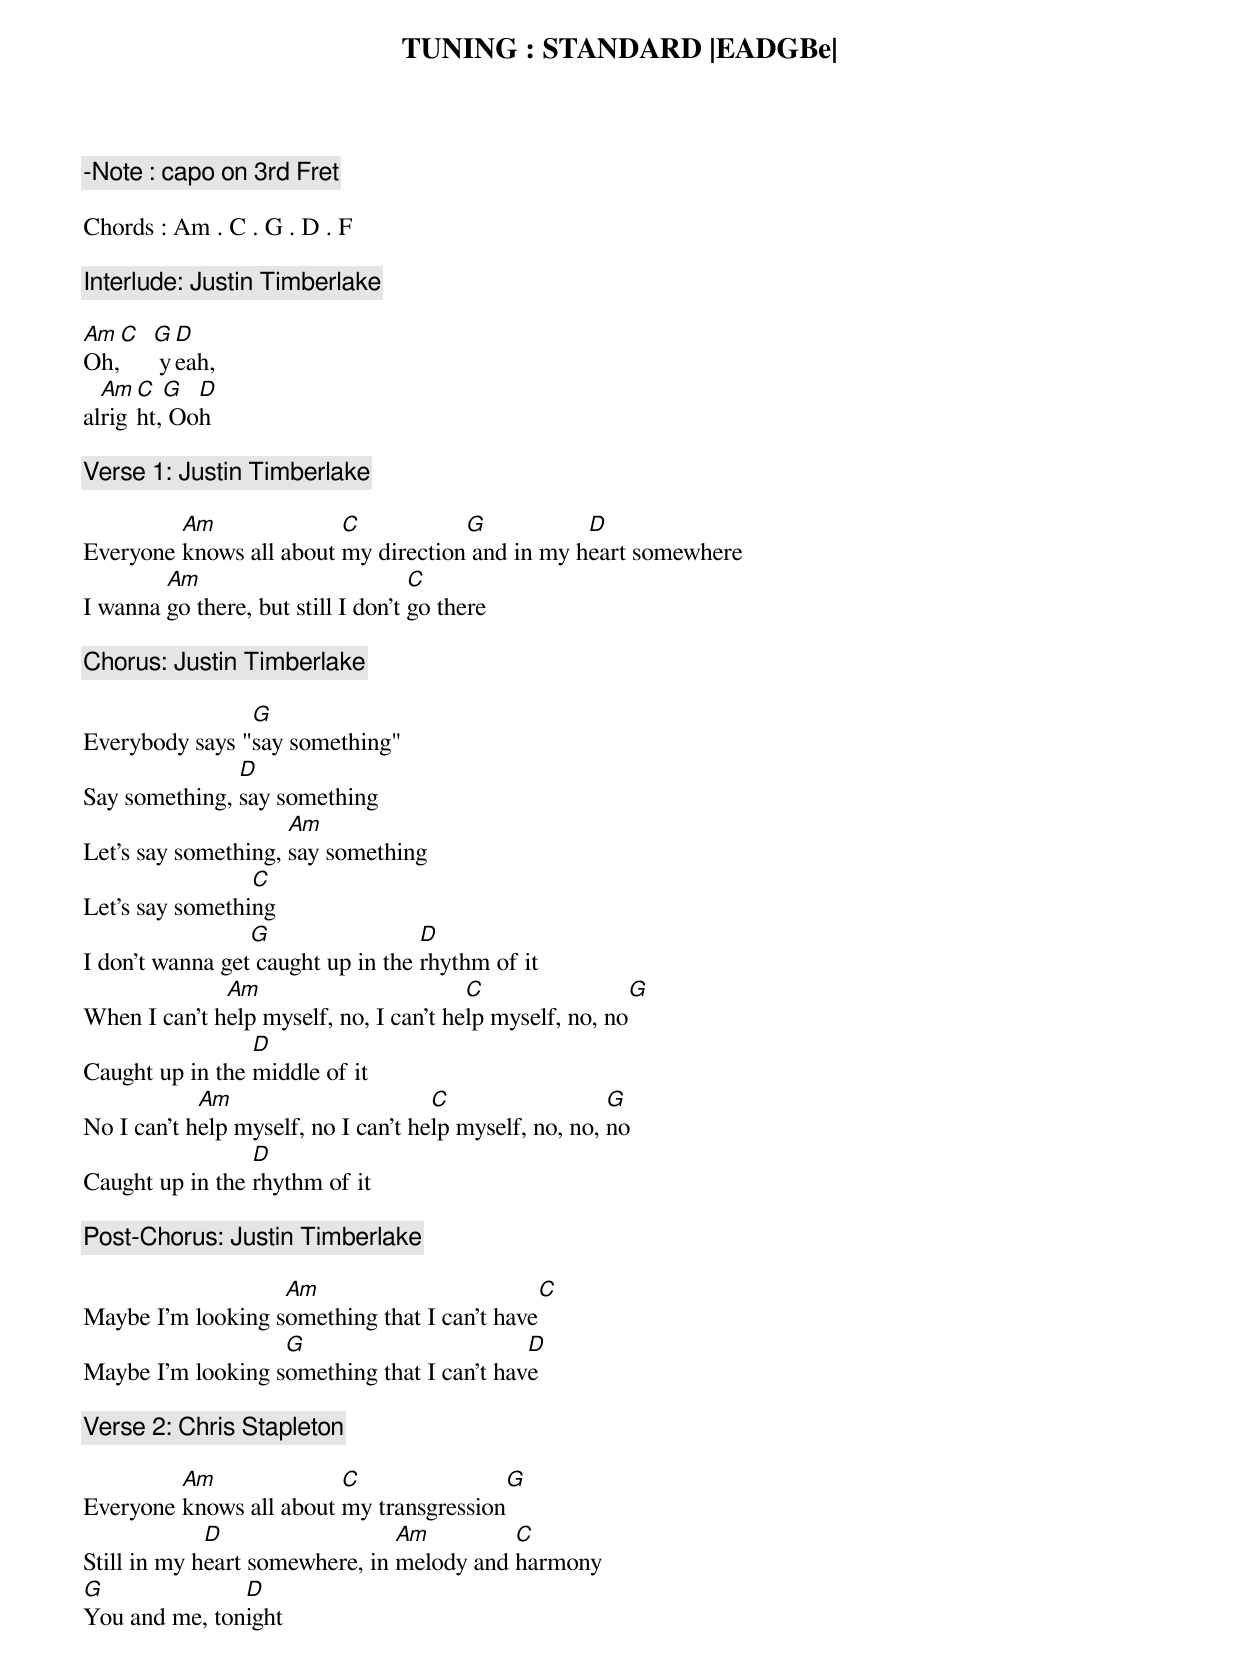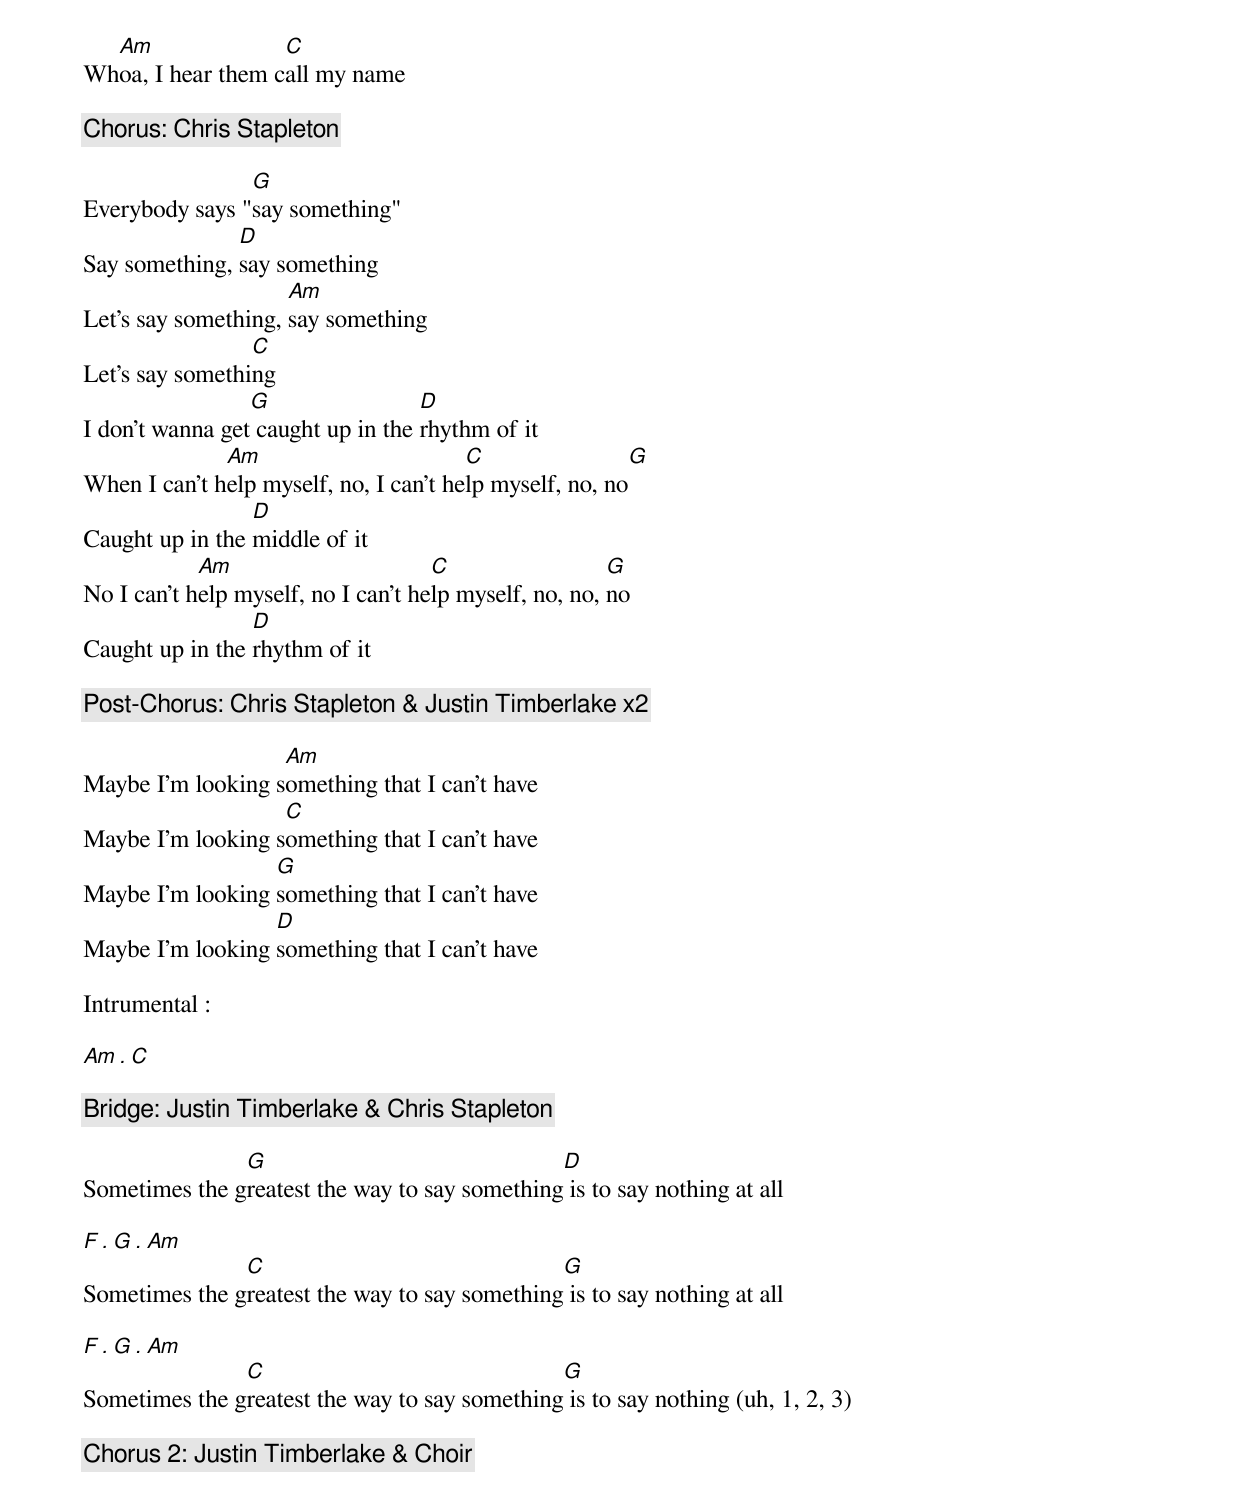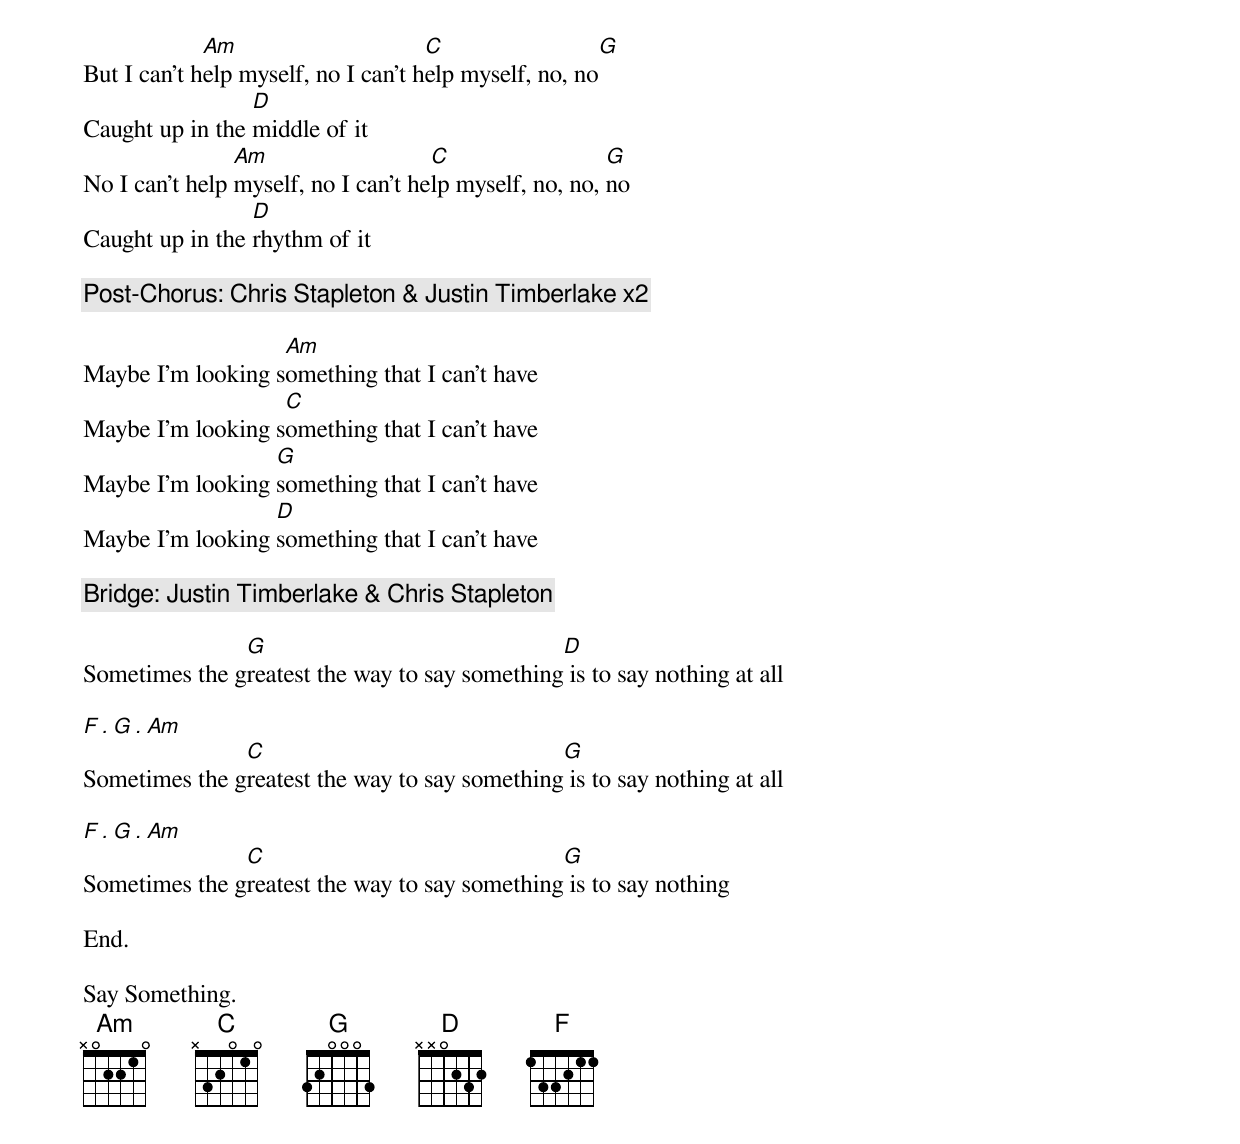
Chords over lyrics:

TUNING : STANDARD |EADGBe|

-Note : capo on 3rd Fret

Chords : Am . C . G . D . F

[Interlude: Justin Timberlake]

Am C G D
Oh,   yeah,
  Am C  G  D
alright, Ooh

[Verse 1: Justin Timberlake]

         Am              C           G           D
Everyone knows all about my direction and in my heart somewhere
        Am                          C
I wanna go there, but still I don't go there

[Chorus: Justin Timberlake]

                G
Everybody says "say something"
               D
Say something, say something
                     Am
Let's say something, say something
                 C
Let's say something
                 G                 D
I don't wanna get caught up in the rhythm of it
              Am                        C                G
When I can't help myself, no, I can't help myself, no, no
                 D
Caught up in the middle of it
            Am                       C                  G
No I can't help myself, no I can't help myself, no, no, no
                 D
Caught up in the rhythm of it

[Post-Chorus: Justin Timberlake]

                   Am                        C
Maybe I'm looking something that I can't have
                   G                        D
Maybe I'm looking something that I can't have

[Verse 2: Chris Stapleton]

         Am              C                G
Everyone knows all about my transgression
             D                  Am         C
Still in my heart somewhere, in melody and harmony
G              D
You and me, tonight
  Am               C
Whoa, I hear them call my name

[Chorus: Chris Stapleton]

                G
Everybody says "say something"
               D
Say something, say something
                     Am
Let's say something, say something
                 C
Let's say something
                 G                 D
I don't wanna get caught up in the rhythm of it
              Am                        C                G
When I can't help myself, no, I can't help myself, no, no
                 D
Caught up in the middle of it
            Am                       C                  G
No I can't help myself, no I can't help myself, no, no, no
                 D
Caught up in the rhythm of it

[Post-Chorus: Chris Stapleton & Justin Timberlake] x2

                   Am
Maybe I'm looking something that I can't have
                   C
Maybe I'm looking something that I can't have
                  G
Maybe I'm looking something that I can't have
                  D
Maybe I'm looking something that I can't have

Intrumental :

Am . C

[Bridge: Justin Timberlake & Chris Stapleton]

               G                               D
Sometimes the greatest the way to say something is to say nothing at all

F . G . Am
               C                               G
Sometimes the greatest the way to say something is to say nothing at all

F . G . Am
               C                               G
Sometimes the greatest the way to say something is to say nothing (uh, 1, 2, 3)

[Chorus 2: Justin Timberlake & Choir]

             Am                      C                 G
But I can't help myself, no I can't help myself, no, no
                 D
Caught up in the middle of it
                Am                   C                  G
No I can't help myself, no I can't help myself, no, no, no
                 D
Caught up in the rhythm of it

[Post-Chorus: Chris Stapleton & Justin Timberlake] x2

                   Am
Maybe I'm looking something that I can't have
                   C
Maybe I'm looking something that I can't have
                  G
Maybe I'm looking something that I can't have
                  D
Maybe I'm looking something that I can't have

[Bridge: Justin Timberlake & Chris Stapleton]

               G                               D
Sometimes the greatest the way to say something is to say nothing at all

F . G . Am
               C                               G
Sometimes the greatest the way to say something is to say nothing at all

F . G . Am
               C                               G
Sometimes the greatest the way to say something is to say nothing

End.

Say Something.
